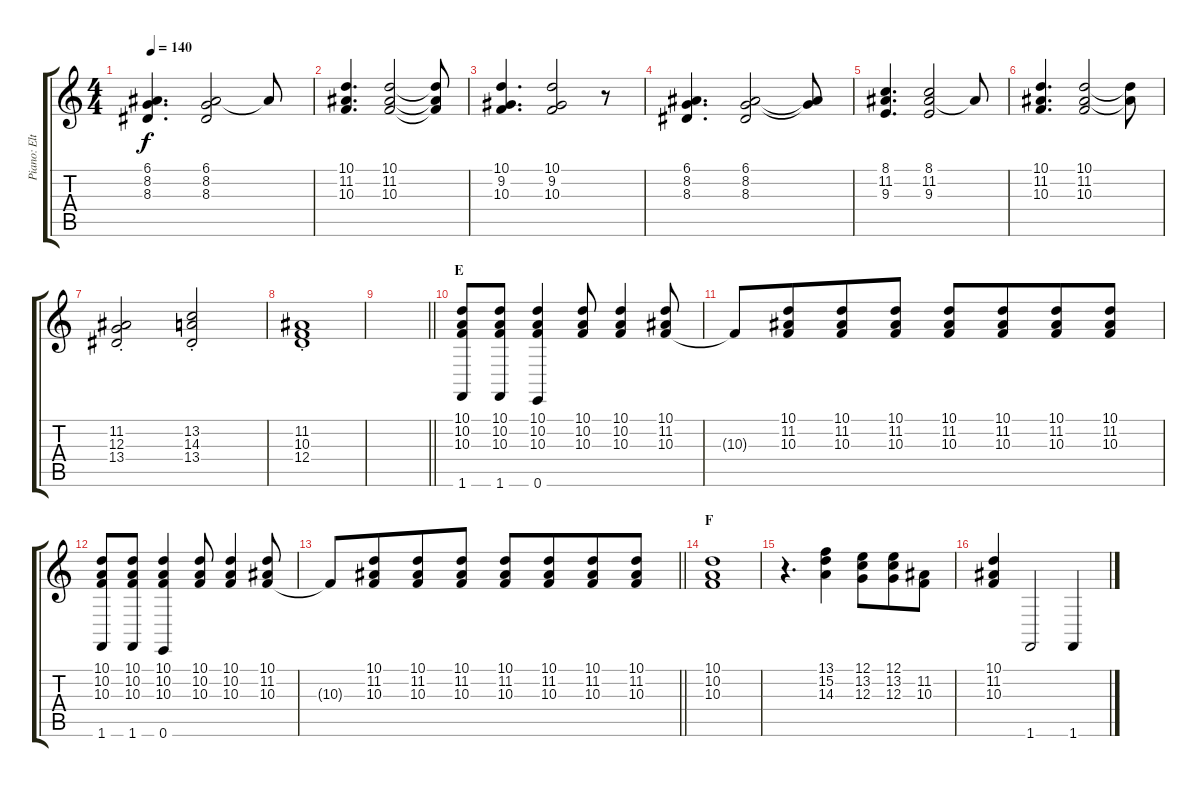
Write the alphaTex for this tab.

\track ("Piano: Elton John" "Piano: Elt") {instrument acousticgrandpiano}
\staff {score tabs}
\tuning (E4 B3 G3 D3 A2 E2) {hide}
\ts (4 4)
\tempo 140
\clef g2
\ks c
(6.1 8.2 8.3).4{d dy f} (6.1 8.2 8.3).2 6.1{t}.8 |
(10.1 11.2 10.3).4{d} (10.1 11.2 10.3).2 (10.1{t} 11.2{t} 10.3{t}).8 |
(10.1 9.2 10.3).4{d} (10.1 9.2 10.3).2 r.8 |
(6.1 8.2 8.3).4{d} (6.1 8.2 8.3).2 (6.1{t} 8.2{t}).8 |
(8.1 11.2 9.3).4{d} (8.1 11.2 9.3).2 11.2{t}.8 |
(10.1 11.2 10.3).4{d} (10.1 11.2 10.3).2 (10.1{t} 11.2{t}).8 |
(11.2{st} 12.3{st} 13.4{st}).2 (13.2{st} 14.3{st} 13.4{st}).2 |
(11.2{st} 10.3{st} 12.4{st}).1 |
\barLineRight lightlight
|
\section ("" "E")
(10.1 10.2 10.3 1.6).8 (10.1 10.2 10.3 1.6).8 (10.1 10.2 10.3 0.6).4 (10.1 10.2 10.3).8 (10.1 10.2 10.3).4 (10.1 11.2 10.3).8 |
10.3{t}.8 (10.1 11.2 10.3).8{beam merge} (10.1 11.2 10.3).8 (10.1 11.2 10.3).8 (10.1 11.2 10.3).8 (10.1 11.2 10.3).8{beam merge} (10.1 11.2 10.3).8 (10.1 11.2 10.3).8 |
(10.1 10.2 10.3 1.6).8 (10.1 10.2 10.3 1.6).8 (10.1 10.2 10.3 0.6).4 (10.1 10.2 10.3).8 (10.1 10.2 10.3).4 (10.1 11.2 10.3).8 |
\barLineRight lightlight
10.3{t}.8 (10.1 11.2 10.3).8{beam merge} (10.1 11.2 10.3).8 (10.1 11.2 10.3).8 (10.1 11.2 10.3).8 (10.1 11.2 10.3).8{beam merge} (10.1 11.2 10.3).8 (10.1 11.2 10.3).8 |
\section ("" "F")
(10.1 10.2 10.3).1 |
r.4{d} (13.1 15.2 14.3).4 (12.1 13.2 12.3).8{beam merge} (12.1 13.2 12.3).8 (11.2 10.3).8 |
(10.1 11.2 10.3).4 1.6.2 1.6.4
